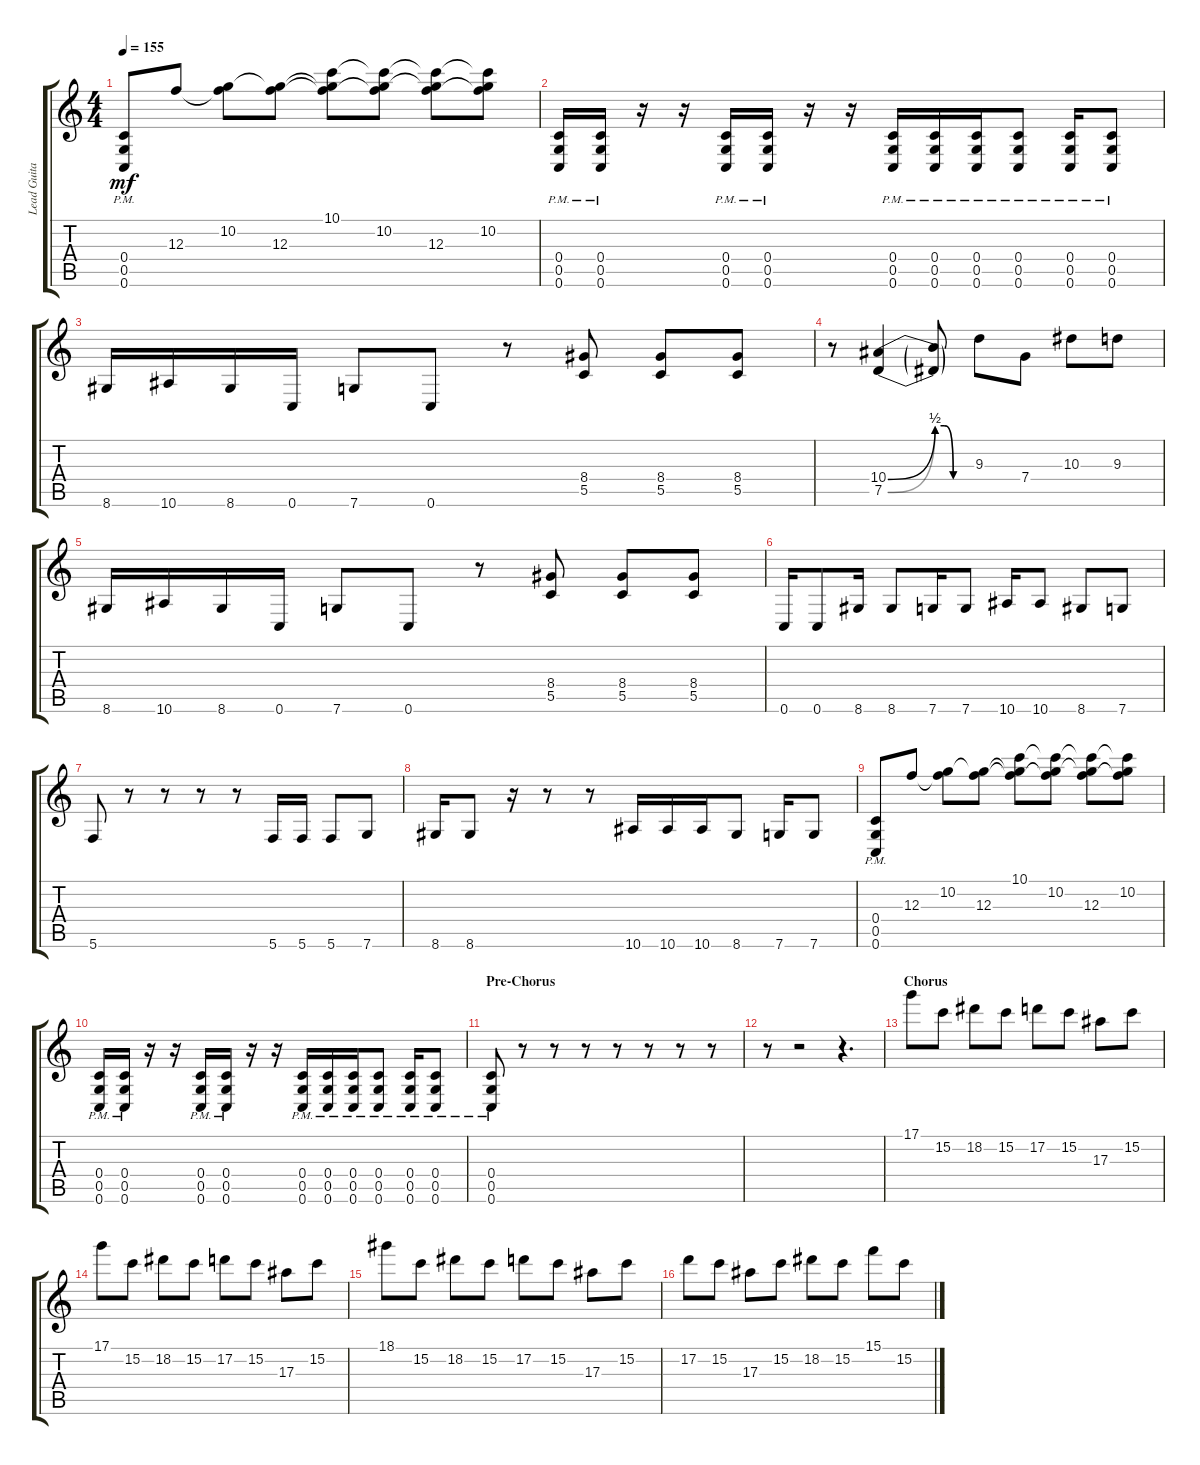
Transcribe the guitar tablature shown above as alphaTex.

\track ("Lead Guitar" "Lead Guita") {instrument distortionguitar}
\staff {score tabs}
\tuning (D4 A3 F3 C3 G2 C2) {hide}
\ts (4 4)
\tempo 155
\clef g2
\ks c
(0.4{pm} 0.5{pm} 0.6{pm}).8{dy mf} 12.3.8 (10.2 12.3{t}).8 (10.2{t} 12.3).8 (10.1 10.2{t} 12.3{t}).8 (10.1{t} 10.2 12.3{t}).8 (10.1{t} 10.2{t} 12.3).8 (10.1{t} 10.2 12.3{t}).8 |
(0.4{pm} 0.5{pm} 0.6{pm}).16 (0.4{pm} 0.5{pm} 0.6{pm}).16 r.16 r.16 (0.4{pm} 0.5{pm} 0.6{pm}).16 (0.4{pm} 0.5{pm} 0.6{pm}).16 r.16 r.16 (0.4{pm} 0.5{pm} 0.6{pm}).16 (0.4{pm} 0.5{pm} 0.6{pm}).16 (0.4{pm} 0.5{pm} 0.6{pm}).16 (0.4{pm} 0.5{pm} 0.6{pm}).8 (0.4{pm} 0.5{pm} 0.6{pm}).16 (0.4{pm} 0.5{pm} 0.6{pm}).8 |
8.6.16 10.6.16 8.6.16 0.6.16 7.6.8 0.6.8 r.8 (8.4 5.5).8 (8.4 5.5).8 (8.4 5.5).8 |
r.8 (10.4{be (bend 0 0 60 2)} 7.5{be (bend 0 0 60 2)}).4 (10.4{be (custom 0 2 15 2 30 0 60 0) t} 7.5{be (custom 0 2 15 2 30 0 60 0) t}).8 9.3.8 7.4.8 10.3.8 9.3.8 |
8.6.16 10.6.16 8.6.16 0.6.16 7.6.8 0.6.8 r.8 (8.4 5.5).8 (8.4 5.5).8 (8.4 5.5).8 |
0.6.16 0.6.8 8.6.16 8.6.8 7.6.16 7.6.8 10.6.16 10.6.8 8.6.8 7.6.8 |
5.6.8 r.8 r.8 r.8 r.8 5.6.16 5.6.16 5.6.8 7.6.8 |
8.6.16 8.6.8 r.16 r.8 r.8 10.6.16 10.6.16 10.6.16 8.6.8 7.6.16 7.6.8 |
(0.4{pm} 0.5{pm} 0.6{pm}).8 12.3.8 (10.2 12.3{t}).8 (10.2{t} 12.3).8 (10.1 10.2{t} 12.3{t}).8 (10.1{t} 10.2 12.3{t}).8 (10.1{t} 10.2{t} 12.3).8 (10.1{t} 10.2 12.3{t}).8 |
(0.4{pm} 0.5{pm} 0.6{pm}).16 (0.4{pm} 0.5{pm} 0.6{pm}).16 r.16 r.16 (0.4{pm} 0.5{pm} 0.6{pm}).16 (0.4{pm} 0.5{pm} 0.6{pm}).16 r.16 r.16 (0.4{pm} 0.5{pm} 0.6{pm}).16 (0.4{pm} 0.5{pm} 0.6{pm}).16 (0.4{pm} 0.5{pm} 0.6{pm}).16 (0.4{pm} 0.5{pm} 0.6{pm}).8 (0.4{pm} 0.5{pm} 0.6{pm}).16 (0.4{pm} 0.5{pm} 0.6{pm}).8 |
\section ("" "Pre-Chorus")
(0.4{pm} 0.5{pm} 0.6{pm}).8 r.8 r.8 r.8 r.8 r.8 r.8 r.8 |
r.8 r.2 r.4{d} |
\section ("" "Chorus")
17.1.8 15.2.8 18.2.8 15.2.8 17.2.8 15.2.8 17.3.8 15.2.8 |
17.1.8 15.2.8 18.2.8 15.2.8 17.2.8 15.2.8 17.3.8 15.2.8 |
18.1.8 15.2.8 18.2.8 15.2.8 17.2.8 15.2.8 17.3.8 15.2.8 |
17.2.8 15.2.8 17.3.8 15.2.8 18.2.8 15.2.8 15.1.8 15.2.8
